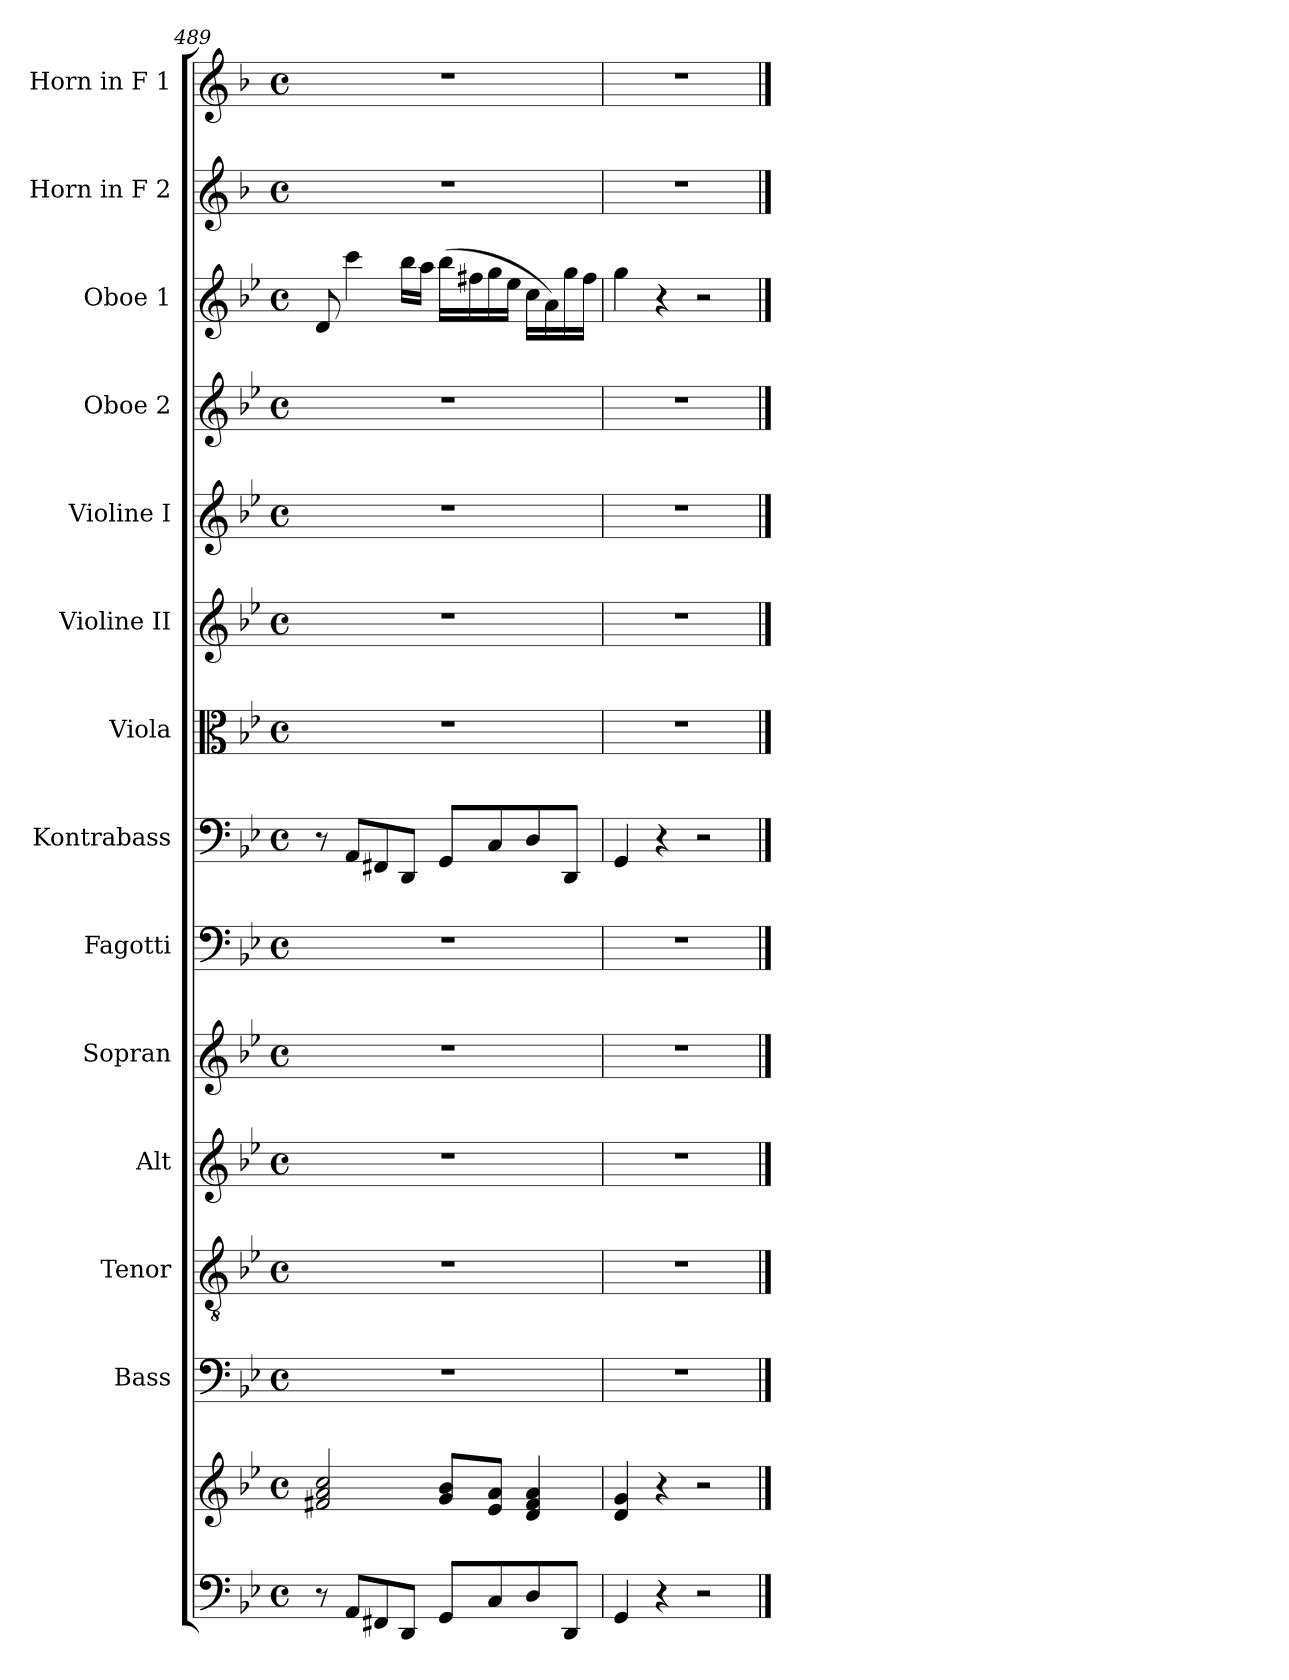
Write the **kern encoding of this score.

**kern	**kern	**kern	**kern	**kern	**kern	**kern	**kern	**kern	**kern	**kern	**kern	**kern	**kern	**kern
*part14	*part14	*part13	*part12	*part11	*part10	*part9	*part8	*part7	*part6	*part5	*part4	*part3	*part2	*part1
*staff15	*staff14	*staff13	*staff12	*staff11	*staff10	*staff9	*staff8	*staff7	*staff6	*staff5	*staff4	*staff3	*staff2	*staff1
*	*	*I"Bass	*I"Tenor	*I"Alt	*I"Sopran	*I"Fagotti	*I"Kontrabass	*I"Viola	*I"Violine II	*I"Violine I	*I"Oboe 2	*I"Oboe 1	*I"Horn in F 2	*I"Horn in F 1
*	*	*I'B.	*I'T.	*I'A.	*I'S.	*I'Fg.	*I'Kb.	*I'Vla.	*I'Vl. II	*I'Vl. I	*I'Ob. 2	*I'Ob. 1	*	*
*clefF4	*clefG2	*clefF4	*clefGv2	*clefG2	*clefG2	*clefF4	*clefF4	*clefC3	*clefG2	*clefG2	*clefG2	*clefG2	*clefG2	*clefG2
*	*	*	*	*	*	*	*ITrd7c12	*	*	*	*	*	*ITrd4c7	*ITrd4c7
*k[b-e-]	*k[b-e-]	*k[b-e-]	*k[b-e-]	*k[b-e-]	*k[b-e-]	*k[b-e-]	*k[b-e-]	*k[b-e-]	*k[b-e-]	*k[b-e-]	*k[b-e-]	*k[b-e-]	*k[b-e-]	*k[b-e-]
*B-:	*B-:	*B-:	*B-:	*B-:	*B-:	*B-:	*B-:	*B-:	*B-:	*B-:	*B-:	*B-:	*B-:	*B-:
*M4/4	*M4/4	*M4/4	*M4/4	*M4/4	*M4/4	*M4/4	*M4/4	*M4/4	*M4/4	*M4/4	*M4/4	*M4/4	*M4/4	*M4/4
*met(c)	*met(c)	*met(c)	*met(c)	*met(c)	*met(c)	*met(c)	*met(c)	*met(c)	*met(c)	*met(c)	*met(c)	*met(c)	*met(c)	*met(c)
=489	=489	=489	=489	=489	=489	=489	=489	=489	=489	=489	=489	=489	=489	=489
8r	2f#X/ 2a/ 2cc/	1r	1r	1r	1r	1r	8r	1r	1r	1r	1r	8d/	1r	1r
8AA/L	.	.	.	.	.	.	8AAA/L	.	.	.	.	4ccc\	.	.
8FF#X/	.	.	.	.	.	.	8FFF#X/	.	.	.	.	.	.	.
8DD/J	.	.	.	.	.	.	8DDD/J	.	.	.	.	16bb-\LL	.	.
.	.	.	.	.	.	.	.	.	.	.	.	16aa\JJ	.	.
8GG/L	8g/ 8b-/L	.	.	.	.	.	8GGG/L	.	.	.	.	(>16bb-\LL	.	.
.	.	.	.	.	.	.	.	.	.	.	.	16ff#X\	.	.
8C/	8e-/ 8a/J	.	.	.	.	.	8CC/	.	.	.	.	16gg\	.	.
.	.	.	.	.	.	.	.	.	.	.	.	16ee-\JJ	.	.
8D/	4d/ 4f#/ 4a/	.	.	.	.	.	8DD/	.	.	.	.	16cc\LL	.	.
.	.	.	.	.	.	.	.	.	.	.	.	16a\)	.	.
8DD/J	.	.	.	.	.	.	8DDD/J	.	.	.	.	16gg\	.	.
.	.	.	.	.	.	.	.	.	.	.	.	16ff#\JJ	.	.
=490	=490	=490	=490	=490	=490	=490	=490	=490	=490	=490	=490	=490	=490	=490
4GG/	4d/ 4g/	1r	1r	1r	1r	1r	4GGG/	1r	1r	1r	1r	4gg\	1r	1r
4r	4r	.	.	.	.	.	4r	.	.	.	.	4r	.	.
2r	2r	.	.	.	.	.	2r	.	.	.	.	2r	.	.
==	==	==	==	==	==	==	==	==	==	==	==	==	==	==
*-	*-	*-	*-	*-	*-	*-	*-	*-	*-	*-	*-	*-	*-	*-
